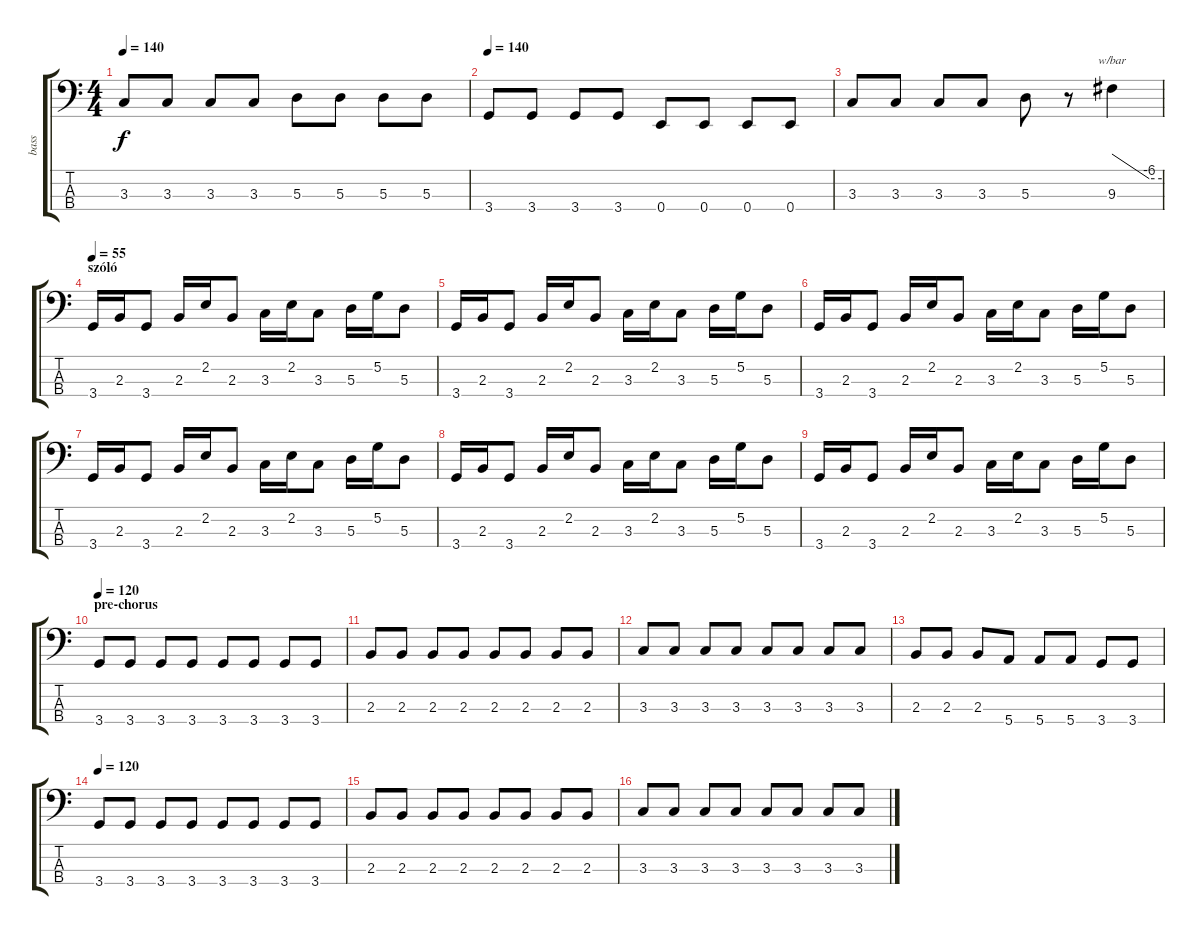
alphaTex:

\track ("bass" "bass") {instrument electricbasspick}
\staff {score tabs}
\tuning (G2 D2 A1 E1) {hide}
\ts (4 4)
\tempo 140
\clef f4
\ks c
3.3.8{dy f} 3.3.8 3.3.8 3.3.8 5.3.8 5.3.8 5.3.8 5.3.8 |
\tempo 140
3.4.8 3.4.8 3.4.8 3.4.8 0.4.8 0.4.8 0.4.8 0.4.8 |
3.3.8 3.3.8 3.3.8 3.3.8 5.3.8 r.8 9.3.4{tbe (custom default 0 0 45 -24 60 -24)} |
\section ("" "szóló")
\tempo 55
3.4.16 2.3.16 3.4.8 2.3.16 2.2.16 2.3.8 3.3.16 2.2.16 3.3.8 5.3.16 5.2.16 5.3.8 |
3.4.16 2.3.16 3.4.8 2.3.16 2.2.16 2.3.8 3.3.16 2.2.16 3.3.8 5.3.16 5.2.16 5.3.8 |
3.4.16 2.3.16 3.4.8 2.3.16 2.2.16 2.3.8 3.3.16 2.2.16 3.3.8 5.3.16 5.2.16 5.3.8 |
3.4.16 2.3.16 3.4.8 2.3.16 2.2.16 2.3.8 3.3.16 2.2.16 3.3.8 5.3.16 5.2.16 5.3.8 |
3.4.16 2.3.16 3.4.8 2.3.16 2.2.16 2.3.8 3.3.16 2.2.16 3.3.8 5.3.16 5.2.16 5.3.8 |
3.4.16 2.3.16 3.4.8 2.3.16 2.2.16 2.3.8 3.3.16 2.2.16 3.3.8 5.3.16 5.2.16 5.3.8 |
\section ("" "pre-chorus")
\tempo 120
3.4.8 3.4.8 3.4.8 3.4.8 3.4.8 3.4.8 3.4.8 3.4.8 |
2.3.8 2.3.8 2.3.8 2.3.8 2.3.8 2.3.8 2.3.8 2.3.8 |
3.3.8 3.3.8 3.3.8 3.3.8 3.3.8 3.3.8 3.3.8 3.3.8 |
2.3.8 2.3.8 2.3.8 5.4.8 5.4.8 5.4.8 3.4.8 3.4.8 |
\tempo 120
3.4.8 3.4.8 3.4.8 3.4.8 3.4.8 3.4.8 3.4.8 3.4.8 |
2.3.8 2.3.8 2.3.8 2.3.8 2.3.8 2.3.8 2.3.8 2.3.8 |
3.3.8 3.3.8 3.3.8 3.3.8 3.3.8 3.3.8 3.3.8 3.3.8
